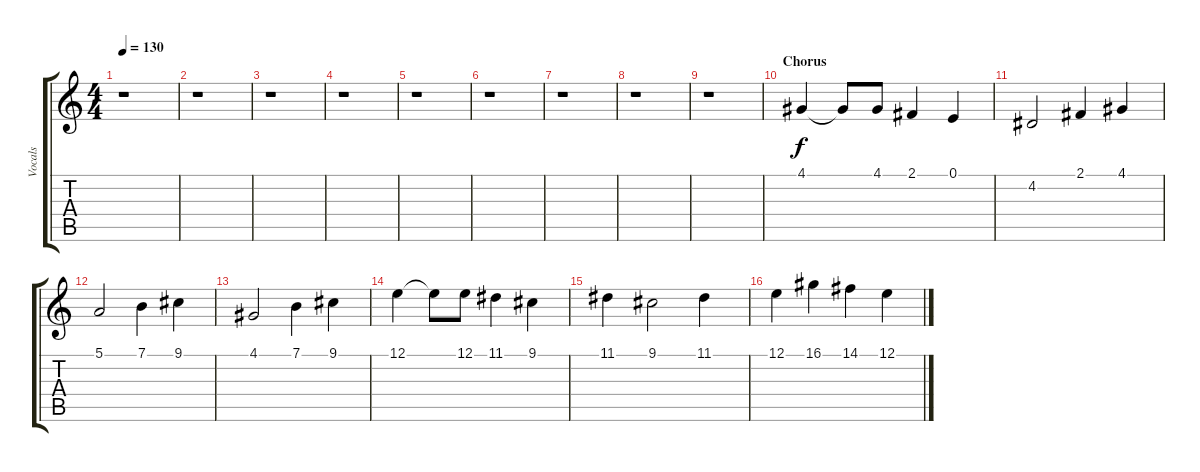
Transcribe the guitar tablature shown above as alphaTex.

\track ("Vocals" "Vocals") {instrument voiceoohs}
\staff {score tabs}
\tuning (E4 B3 G3 D3 A2 E2) {hide}
\ts (4 4)
\tempo 130
\clef g2
\ks c
r.1{dy f} |
r.1 |
r.1 |
r.1 |
r.1 |
r.1 |
r.1 |
r.1 |
r.1 |
\section ("" "Chorus")
4.1.4 4.1{t}.8 4.1.8 2.1.4 0.1.4 |
4.2.2 2.1.4 4.1.4 |
5.1.2 7.1.4 9.1.4 |
4.1.2 7.1.4 9.1.4 |
12.1.4 12.1{t}.8 12.1.8 11.1.4 9.1.4 |
11.1.4 9.1.2 11.1.4 |
12.1.4 16.1.4 14.1.4 12.1.4
